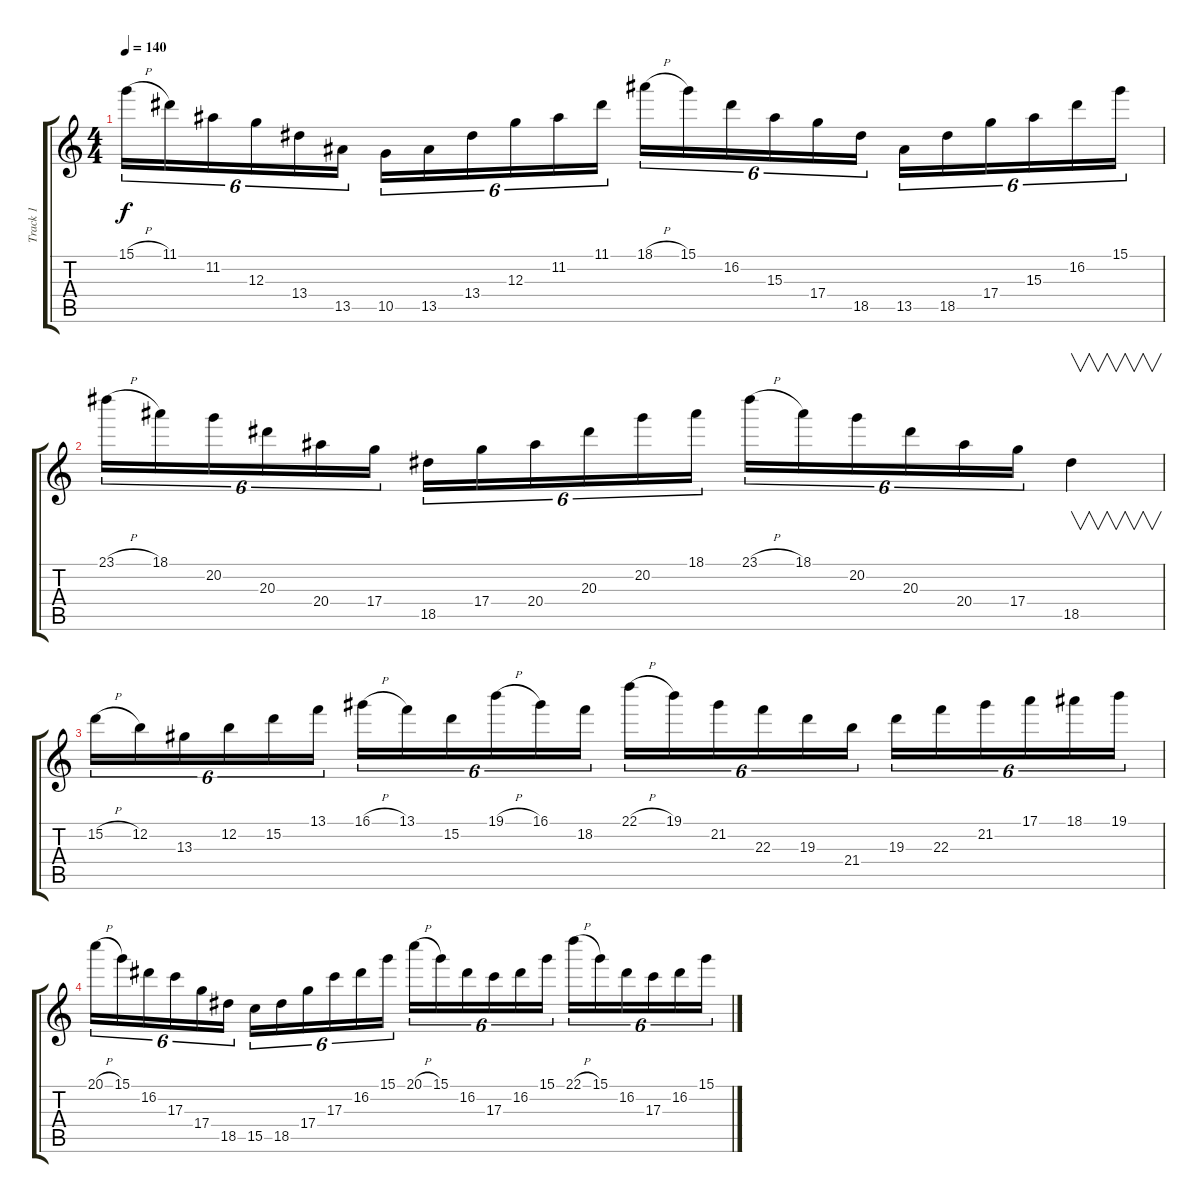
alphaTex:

\track ("Track 1" "Track 1") {instrument distortionguitar}
\staff {score tabs}
\tuning (E4 B3 G3 D3 A2 E2) {hide}
\ts (4 4)
\tempo 140
\clef g2
\ks c
15.1{h}.16{tu (6 4) dy f} 11.1.16{tu (6 4)} 11.2.16{tu (6 4)} 12.3.16{tu (6 4)} 13.4.16{tu (6 4)} 13.5.16{tu (6 4)} 10.5.16{tu (6 4)} 13.5.16{tu (6 4)} 13.4.16{tu (6 4)} 12.3.16{tu (6 4)} 11.2.16{tu (6 4)} 11.1.16{tu (6 4)} 18.1{h}.16{tu (6 4)} 15.1.16{tu (6 4)} 16.2.16{tu (6 4)} 15.3.16{tu (6 4)} 17.4.16{tu (6 4)} 18.5.16{tu (6 4)} 13.5.16{tu (6 4)} 18.5.16{tu (6 4)} 17.4.16{tu (6 4)} 15.3.16{tu (6 4)} 16.2.16{tu (6 4)} 15.1.16{tu (6 4)} |
23.1{h}.16{tu (6 4)} 18.1.16{tu (6 4)} 20.2.16{tu (6 4)} 20.3.16{tu (6 4)} 20.4.16{tu (6 4)} 17.4.16{tu (6 4)} 18.5.16{tu (6 4)} 17.4.16{tu (6 4)} 20.4.16{tu (6 4)} 20.3.16{tu (6 4)} 20.2.16{tu (6 4)} 18.1.16{tu (6 4)} 23.1{h}.16{tu (6 4)} 18.1.16{tu (6 4)} 20.2.16{tu (6 4)} 20.3.16{tu (6 4)} 20.4.16{tu (6 4)} 17.4.16{tu (6 4)} 18.5.4{v} |
15.2{h}.16{tu (6 4)} 12.2.16{tu (6 4)} 13.3.16{tu (6 4)} 12.2.16{tu (6 4)} 15.2.16{tu (6 4)} 13.1.16{tu (6 4)} 16.1{h}.16{tu (6 4)} 13.1.16{tu (6 4)} 15.2.16{tu (6 4)} 19.1{h}.16{tu (6 4)} 16.1.16{tu (6 4)} 18.2.16{tu (6 4)} 22.1{h}.16{tu (6 4)} 19.1.16{tu (6 4)} 21.2.16{tu (6 4)} 22.3.16{tu (6 4)} 19.3.16{tu (6 4)} 21.4.16{tu (6 4)} 19.3.16{tu (6 4)} 22.3.16{tu (6 4)} 21.2.16{tu (6 4)} 17.1.16{tu (6 4)} 18.1.16{tu (6 4)} 19.1.16{tu (6 4)} |
20.1{h}.16{tu (6 4)} 15.1.16{tu (6 4)} 16.2.16{tu (6 4)} 17.3.16{tu (6 4)} 17.4.16{tu (6 4)} 18.5.16{tu (6 4)} 15.5.16{tu (6 4)} 18.5.16{tu (6 4)} 17.4.16{tu (6 4)} 17.3.16{tu (6 4)} 16.2.16{tu (6 4)} 15.1.16{tu (6 4)} 20.1{h}.16{tu (6 4)} 15.1.16{tu (6 4)} 16.2.16{tu (6 4)} 17.3.16{tu (6 4)} 16.2.16{tu (6 4)} 15.1.16{tu (6 4)} 22.1{h}.16{tu (6 4)} 15.1.16{tu (6 4)} 16.2.16{tu (6 4)} 17.3.16{tu (6 4)} 16.2.16{tu (6 4)} 15.1.16{tu (6 4)}
